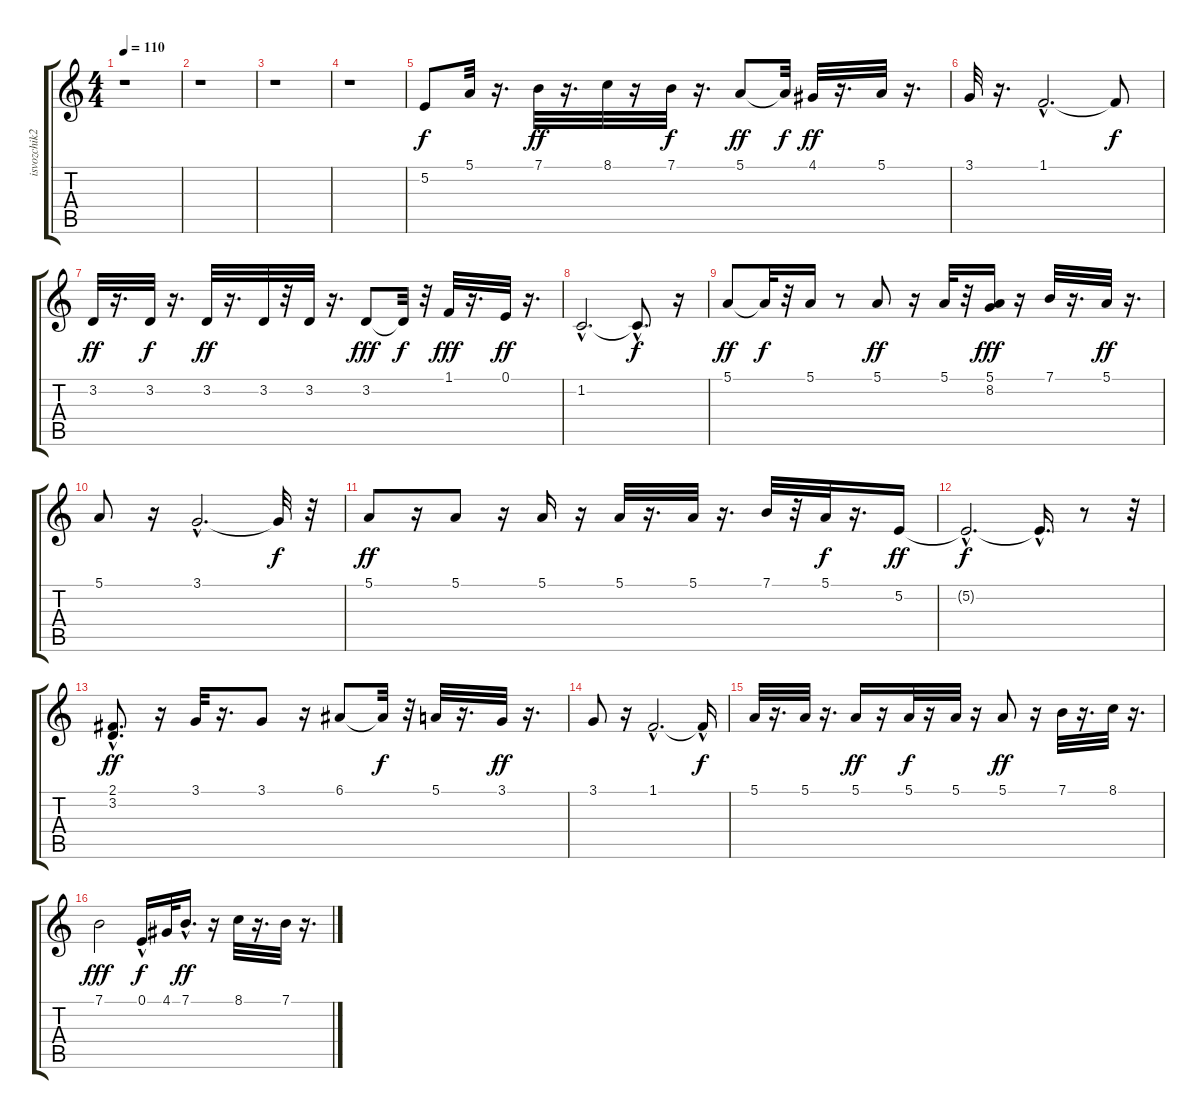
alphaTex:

\track ("isvozchik2" "isvozchik2") {instrument electricpiano2}
\staff {score tabs}
\tuning (E4 B3 G3 D3 A2 E2) {hide}
\ts (4 4)
\tempo 110
\clef g2
\ks c
r.1{dy f instrument electricpiano2} |
r.1 |
r.1 |
r.1 |
5.2.8 5.1.32 r.16{d} 7.1.32{dy ff} r.16{d} 8.1.32 r.16 7.1.32{dy f} r.16{d} 5.1.8{dy ff} 5.1{t}.32{dy f} 4.1.32{dy ff} r.16{d} 5.1.32 r.16{d} |
3.1.32 r.16{d} 1.1{hac}.2{d} 1.1{t}.8{dy f} |
3.2.32{dy ff} r.16{d} 3.2.32{dy f} r.16{d} 3.2.32{dy ff} r.16{d} 3.2.32 r.32 3.2.32 r.16{d} 3.2.8{dy fff} 3.2{t}.32{dy f} r.32 1.1.32{dy fff} r.16{d} 0.1.32{dy ff} r.16{d} |
1.2{hac}.2{d} 1.2{hac t}.8{d dy f} r.16 |
5.1.8{dy ff} 5.1{t}.32{dy f} r.32 5.1.16 r.8 5.1.8{dy ff} r.16 5.1.32 r.32 (5.1 8.2).16{dy fff} r.16 7.1.32 r.16{d} 5.1.32{dy ff} r.16{d} |
5.1.8 r.16 3.1{hac}.2{d} 3.1{t}.32{dy f} r.32 |
5.1.8{dy ff} r.16 5.1.8 r.16 5.1.16 r.16 5.1.32 r.16{d} 5.1.32 r.16{d} 7.1.32 r.32 5.1.32{dy f} r.16{d} 5.2.16{dy ff} |
5.2{hac t}.2{d dy f} 5.2{hac t}.16{d} r.8 r.32 |
(2.1 3.2{hac}).8{d dy ff} r.16 3.1.32 r.16{d} 3.1.8 r.16 6.1.8 6.1{t}.32{dy f} r.32 5.1.32 r.16{d} 3.1.32{dy ff} r.16{d} |
3.1.8 r.16 1.1{hac}.2{d} 1.1{hac t}.16{dy f} |
5.1.32 r.16{d} 5.1.32 r.16{d} 5.1.16{dy ff} r.16 5.1.32{dy f} r.16 5.1.32 r.16 5.1.8{dy ff} r.16 7.1.32 r.16{d} 8.1.32 r.16{d} |
7.1.2{dy fff} 0.1{hac}.16{dy f} 4.1.32 7.1{hac}.16{d dy ff} r.16 8.1.32 r.16{d} 7.1.32 r.16{d}
